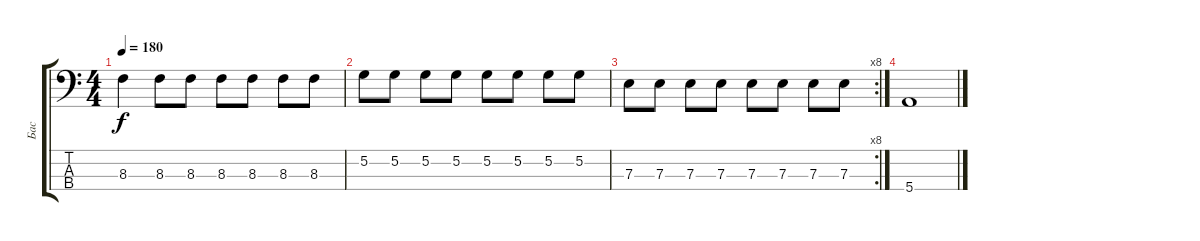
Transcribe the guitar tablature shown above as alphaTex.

\track ("Бас" "Бас") {instrument electricbassfinger}
\staff {score tabs}
\tuning (G2 D2 A1 E1) {hide}
\ts (4 4)
\tempo 180
\clef f4
\ks c
8.3{t}.4{dy f} 8.3.8 8.3.8 8.3.8 8.3.8 8.3.8 8.3.8 |
5.2.8 5.2.8 5.2.8 5.2.8 5.2.8 5.2.8 5.2.8 5.2.8 |
\rc 8
7.3.8 7.3.8 7.3.8 7.3.8 7.3.8 7.3.8 7.3.8 7.3.8 |
5.4.1
